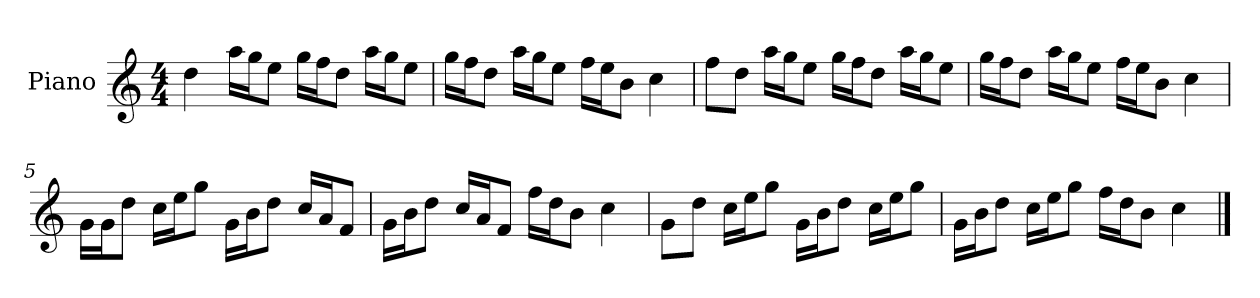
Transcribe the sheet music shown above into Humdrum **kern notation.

**kern
*part1
*staff1
*I"Piano
*I'P-no
*clefG2
*k[]
*M4/4
*MM90
=1
4dd\
16aa\LL
16gg\J
8ee\J
16gg\LL
16ff\J
8dd\J
16aa\LL
16gg\J
8ee\J
=2
16gg\LL
16ff\J
8dd\J
16aa\LL
16gg\J
8ee\J
16ff\LL
16ee\J
8b\J
4cc\
=3
8ff\L
8dd\J
16aa\LL
16gg\J
8ee\J
16gg\LL
16ff\J
8dd\J
16aa\LL
16gg\J
8ee\J
=4
16gg\LL
16ff\J
8dd\J
16aa\LL
16gg\J
8ee\J
16ff\LL
16ee\J
8b\J
4cc\
!!LO:LB:g=z
=5
16g\LL
16g\J
8dd\J
16cc\LL
16ee\J
8gg\J
16g\LL
16b\J
8dd\J
16cc/LL
16a/J
8f/J
=6
16g\LL
16b\J
8dd\J
16cc/LL
16a/J
8f/J
16ff\LL
16dd\J
8b\J
4cc\
=7
8g\L
8dd\J
16cc\LL
16ee\J
8gg\J
16g\LL
16b\J
8dd\J
16cc\LL
16ee\J
8gg\J
=8
16g\LL
16b\J
8dd\J
16cc\LL
16ee\J
8gg\J
16ff\LL
16dd\J
8b\J
4cc\
==
*-
